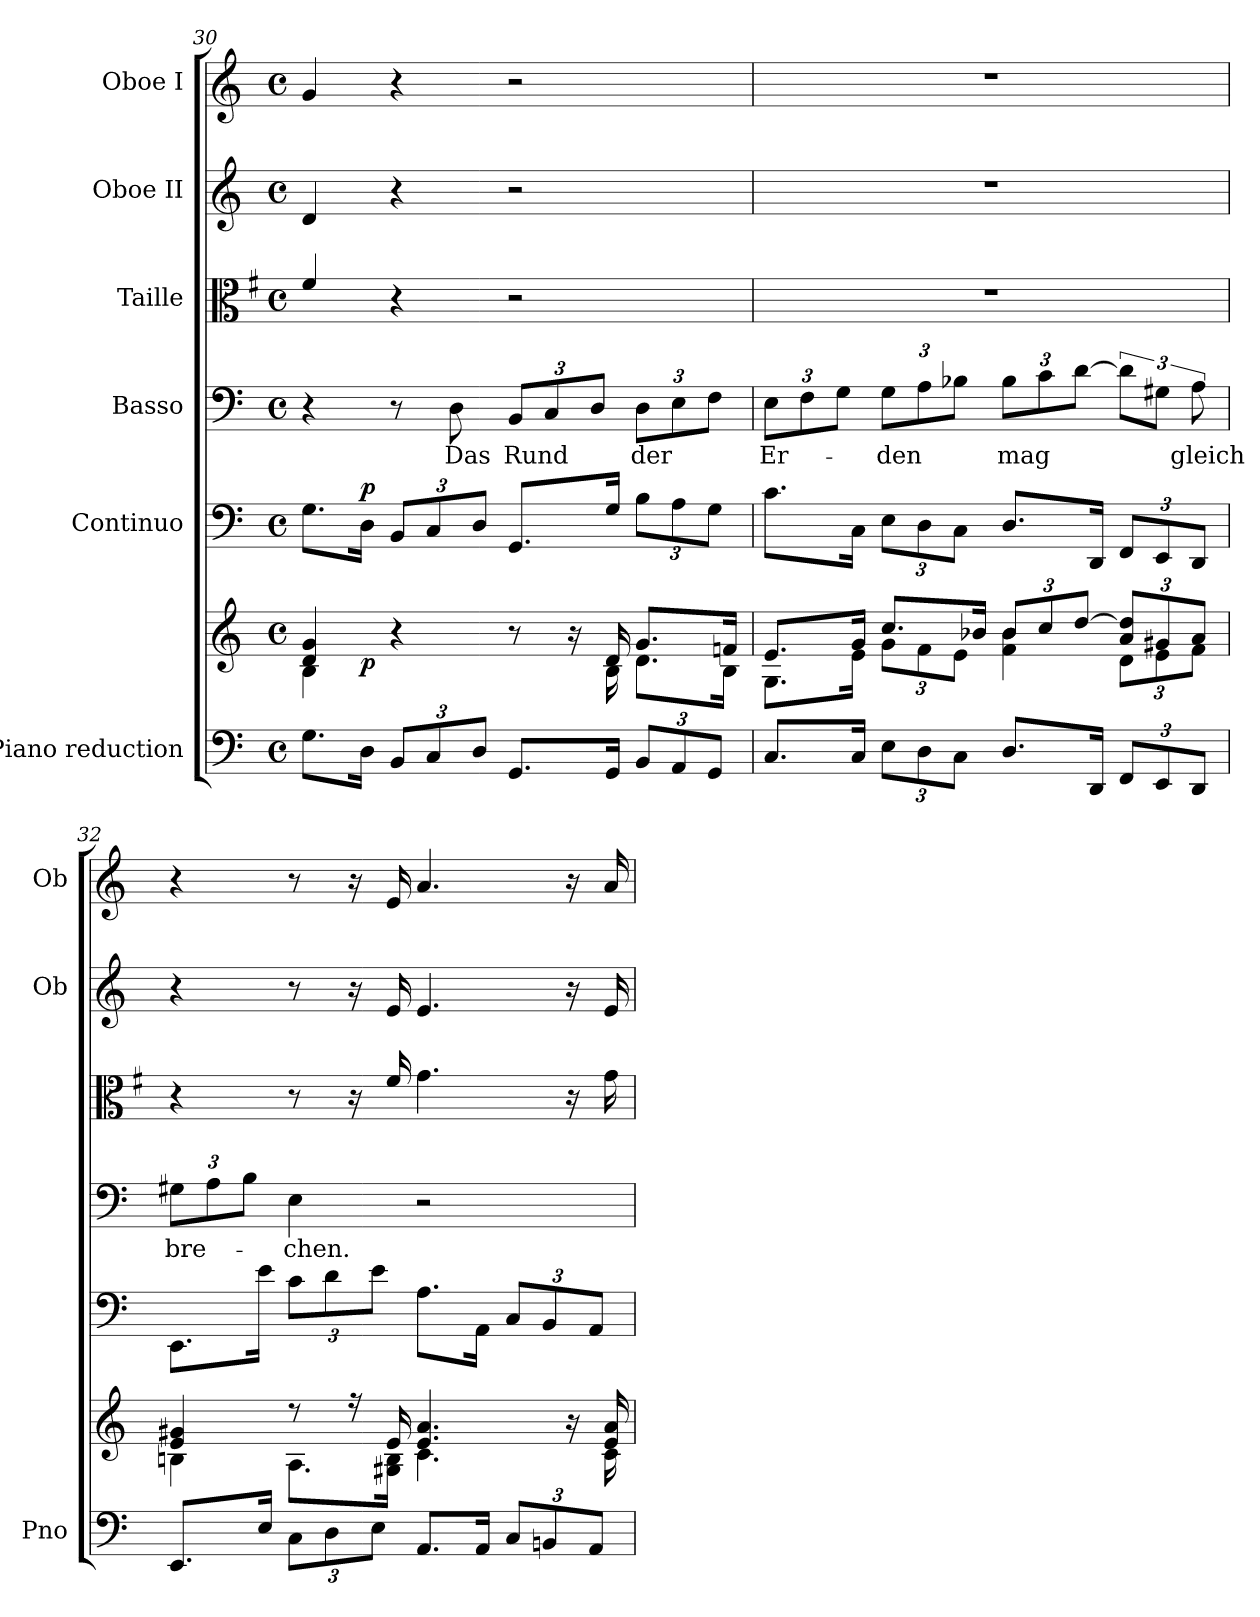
**kern	**kern	**dynam	**kern	**dynam	**kern	**text	**kern	**kern	**kern
*part6	*part6	*part6	*part5	*part5	*part4	*part4	*part3	*part2	*part1
*staff7	*staff6	*staff6/7	*staff5	*staff5	*staff4	*staff4	*staff3	*staff2	*staff1
*I"Piano reduction	*	*	*I"Continuo	*	*I"Basso	*	*I"Taille	*I"Oboe II	*I"Oboe I
*I'Pno	*	*	*	*	*	*	*	*I'Ob	*I'Ob
*clefF4	*clefG2	*	*clefF4	*	*clefF4	*	*clefC3	*clefG2	*clefG2
*	*	*	*	*	*	*	*ITrd4c7	*	*
*k[]	*k[]	*	*k[]	*	*k[]	*	*k[]	*k[]	*k[]
*M4/4	*M4/4	*	*M4/4	*	*M4/4	*	*M4/4	*M4/4	*M4/4
*met(c)	*met(c)	*	*met(c)	*	*met(c)	*	*met(c)	*met(c)	*met(c)
=30	=30	=30	=30	=30	=30	=30	=30	=30	=30
*	*^	*	*	*	*	*	*	*	*
*	*	*^	*	*	*	*	*	*	*	*
8.G\L	4d/ 4g/	4B\	8.ryy	.	8.G\L	.	4r	.	4B/	4d/	4g/
!	!	!	!	!LO:DY:b	!	!LO:DY:a	!	!	!	!	!
16D\Jk	.	.	2ryy	p	16D\Jk	p	.	.	.	.	.
*Xbrackettup	*	*	*	*	*Xbrackettup	*	*	*	*	*	*
12BB/L	4r	4ryy	.	.	12BB/L	.	8r	.	4r	4r	4r
12C/	.	.	.	.	12C/	.	.	.	.	.	.
!	!	!	!	!	!	!	!	!LO:LY:b	!	!	!
.	.	.	.	.	.	.	8D\	Das	.	.	.
12D/J	.	.	.	.	12D/J	.	.	.	.	.	.
*	*	*	*	*	*	*	*Xbrackettup	*	*	*	*
!	!	!	!	!	!	!	!	!LO:LY:b	!	!	!
8.GG/L	8r	8ryy	.	.	8.GG/L	.	12BB/L	Rund	2r	2r	2r
.	.	.	.	.	.	.	12C/	.	.	.	.
.	16r	16ryy	.	.	.	.	.	.	.	.	.
.	.	.	.	.	.	.	12D/J	.	.	.	.
16GG/Jk	16d/	16B\	4ryy	.	16G/Jk	.	.	.	.	.	.
!	!	!	!	!	!	!	!	!LO:LY:b	!	!	!
12BB/L	8.g/L	8.d\L	.	.	12B\L	.	12D\L	der	.	.	.
12AA/	.	.	.	.	12A\	.	12E\	.	.	.	.
12GG/J	.	.	.	.	12G\J	.	12F\J	.	.	.	.
.	16fn/Jk	16B\Jk	16ryy	.	.	.	.	.	.	.	.
=31	=31	=31	=31	=31	=31	=31	=31	=31	=31	=31	=31
!	!	!	!	!	!	!	!	!LO:LY:b	!	!	!
*	*	*v	*v	*	*	*	*	*	*	*	*
8.C/L	8.e/L	8.G\L	.	8.c\L	.	12E\L	Er-	1r	1r	1r
.	.	.	.	.	.	12F\	.	.	.	.
.	.	.	.	.	.	12G\J	.	.	.	.
16C/Jk	16g/Jk	16e\Jk	.	16C\Jk	.	.	.	.	.	.
*	*	*Xbrackettup	*	*	*	*	*	*	*	*
!	!	!	!	!	!	!	!LO:LY:b	!	!	!
12E\L	8.cc/L	12g\L	.	12E\L	.	12G\L	-den	.	.	.
12D\	.	12f\	.	12D\	.	12A\	.	.	.	.
12C\J	.	12e\J	.	12C\J	.	12B-X\J	.	.	.	.
.	16b-X/Jk	.	.	.	.	.	.	.	.	.
!	!	!	!	!	!	!	!LO:LY:b	!	!	!
8.D/L	12b-/L	4f\ 4b-\	.	8.D/L	.	12B-\L	mag	.	.	.
.	12cc/	.	.	.	.	12c\	.	.	.	.
.	[12dd/J	.	.	.	.	[12d\J	.	.	.	.
16DD/Jk	.	.	.	16DD/Jk	.	.	.	.	.	.
*	*	*	*	*	*	*brackettup	*	*	*	*
12FF/L	12a/ 12dd/]L	12d\L	.	12FF/L	.	12d\L]	.	.	.	.
12EE/	12g#X/	12e\	.	12EE/	.	12G#X\J	.	.	.	.
!	!	!	!	!	!	!	!LO:LY:b	!	!	!
12DD/J	12a/J	12f\J	.	12DD/J	.	12A\	gleich	.	.	.
!!LO:PB:g=z
=32	=32	=32	=32	=32	=32	=32	=32	=32	=32	=32
*	*	*	*	*	*	*Xbrackettup	*	*	*	*
!	!	!	!	!	!	!	!LO:LY:b	!	!	!
8.EE/L	4e/ 4g#X/	4Bn\	.	8.EE\L	.	12G#X\L	bre-	4r	4r	4r
.	.	.	.	.	.	12A\	.	.	.	.
.	.	.	.	.	.	12B\J	.	.	.	.
16E/Jk	.	.	.	16e\Jk	.	.	.	.	.	.
!	!	!	!	!	!	!	!LO:LY:b	!	!	!
12C\L	8r	8.A\L	.	12c\L	.	4E\	-chen.	8r	8r	8r
12D\	.	.	.	12d\	.	.	.	.	.	.
.	16r	.	.	.	.	.	.	16r	16r	16r
12E\J	.	.	.	12e\J	.	.	.	.	.	.
.	16e/	16G#X\ 16B\Jk	.	.	.	.	.	16B/	16e/	16e/
8.AA/L	4.e/ 4.a/	4.c\	.	8.A\L	.	2r	.	4.c\	4.e/	4.a/
16AA/Jk	.	.	.	16AA\Jk	.	.	.	.	.	.
12C/L	.	.	.	12C/L	.	.	.	.	.	.
12BBn/	.	.	.	12BB/	.	.	.	.	.	.
.	16r	16ryy	.	.	.	.	.	16r	16r	16r
12AA/J	.	.	.	12AA/J	.	.	.	.	.	.
.	16e/ 16a/	16c\	.	.	.	.	.	16c\	16e/	16a/
*	*v	*v	*	*	*	*	*	*	*	*
=	=	=	=	=	=	=	=	=	=
*-	*-	*-	*-	*-	*-	*-	*-	*-	*-
